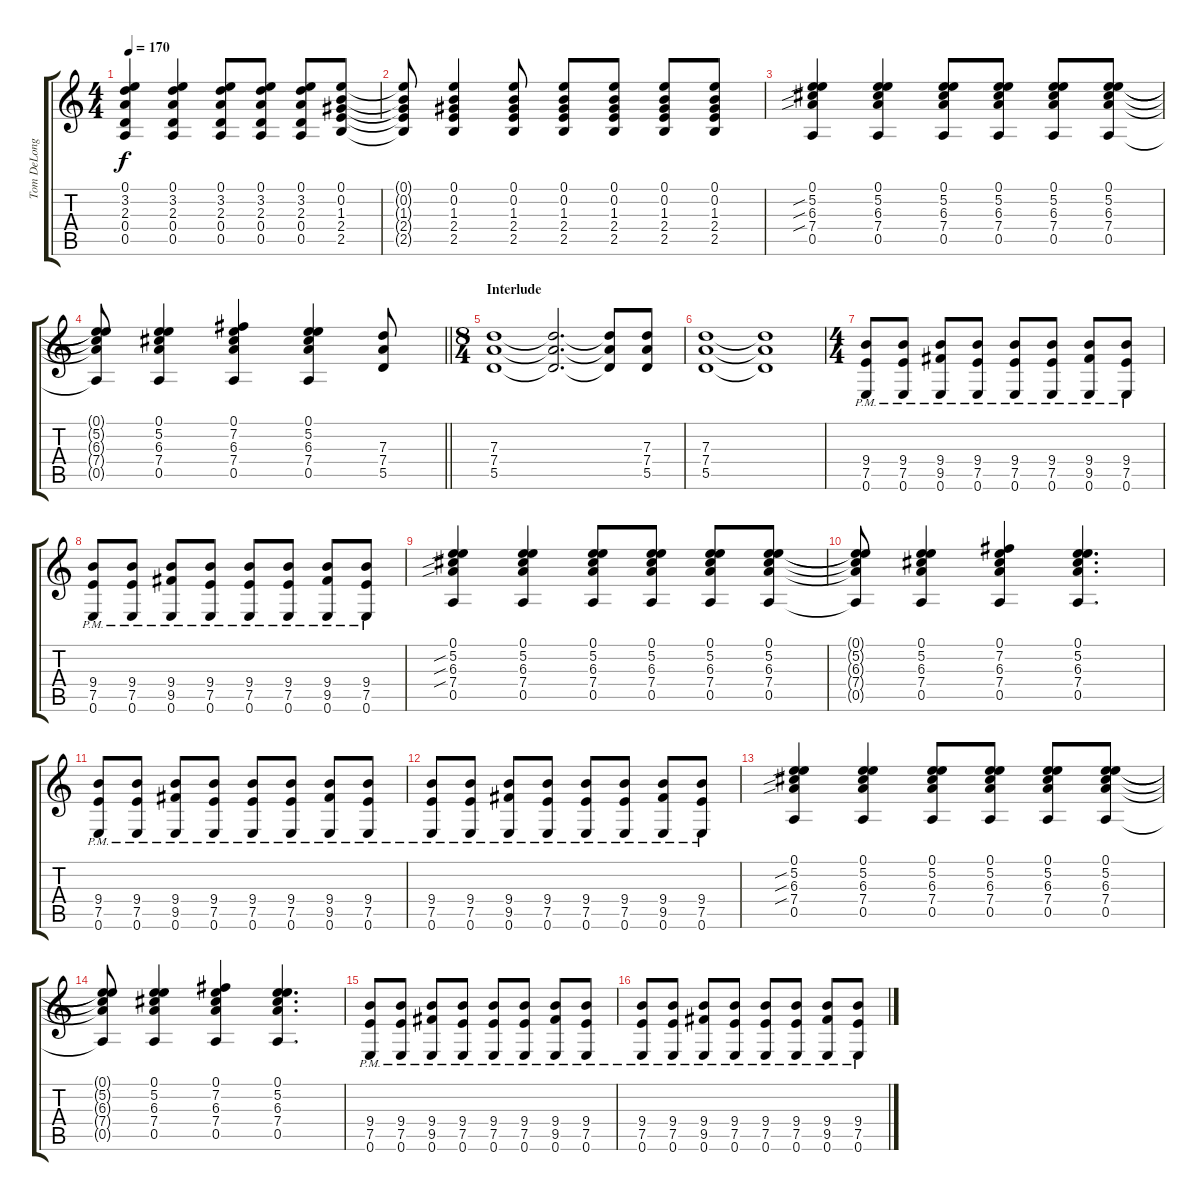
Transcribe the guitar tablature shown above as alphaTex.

\track ("Tom DeLonge" "Tom DeLong") {instrument distortionguitar}
\staff {score tabs}
\tuning (E4 B3 G3 D3 A2 E2) {hide}
\ts (4 4)
\tempo 170
\clef g2
\ks c
(0.1 3.2 2.3 0.4 0.5).4{dy f} (0.1 3.2 2.3 0.4 0.5).4 (0.1 3.2 2.3 0.4 0.5).8 (0.1 3.2 2.3 0.4 0.5).8 (0.1 3.2 2.3 0.4 0.5).8 (0.1 0.2 1.3 2.4 2.5).8 |
(0.1{t} 0.2{t} 1.3{t} 2.4{t} 2.5{t}).8 (0.1 0.2 1.3 2.4 2.5).4 (0.1 0.2 1.3 2.4 2.5).8 (0.1 0.2 1.3 2.4 2.5).8 (0.1 0.2 1.3 2.4 2.5).8 (0.1 0.2 1.3 2.4 2.5).8 (0.1 0.2 1.3 2.4 2.5).8 |
(0.1 5.2{sib} 6.3{sib} 7.4{sib} 0.5).4 (0.1 5.2 6.3 7.4 0.5).4 (0.1 5.2 6.3 7.4 0.5).8 (0.1 5.2 6.3 7.4 0.5).8 (0.1 5.2 6.3 7.4 0.5).8 (0.1 5.2 6.3 7.4 0.5).8 |
\barLineRight lightlight
(0.1{t} 5.2{t} 6.3{t} 7.4{t} 0.5{t}).8 (0.1 5.2 6.3 7.4 0.5).4 (0.1 7.2 6.3 7.4 0.5).4 (0.1 5.2 6.3 7.4 0.5).4 (7.3 7.4 5.5).8 |
\ts (8 4)
\section ("" "Interlude")
(7.3 7.4 5.5).1 (7.3{t} 7.4{t} 5.5{t}).2{d} (7.3{t} 7.4{t} 5.5{t}).8 (7.3 7.4 5.5).8 |
(7.3 7.4 5.5).1 (7.3{t} 7.4{t} 5.5{t}).1 |
\ts (4 4)
(9.4{pm} 7.5{pm} 0.6{pm}).8 (9.4{pm} 7.5{pm} 0.6{pm}).8 (9.4{pm} 9.5{pm} 0.6{pm}).8 (9.4{pm} 7.5{pm} 0.6{pm}).8 (9.4{pm} 7.5{pm} 0.6{pm}).8 (9.4{pm} 7.5{pm} 0.6{pm}).8 (9.4{pm} 9.5{pm} 0.6{pm}).8 (9.4{pm} 7.5{pm} 0.6{pm}).8 |
(9.4{pm} 7.5{pm} 0.6{pm}).8 (9.4{pm} 7.5{pm} 0.6{pm}).8 (9.4{pm} 9.5{pm} 0.6{pm}).8 (9.4{pm} 7.5{pm} 0.6{pm}).8 (9.4{pm} 7.5{pm} 0.6{pm}).8 (9.4{pm} 7.5{pm} 0.6{pm}).8 (9.4{pm} 9.5{pm} 0.6{pm}).8 (9.4{pm} 7.5{pm} 0.6{pm}).8 |
(0.1 5.2{sib} 6.3{sib} 7.4{sib} 0.5).4 (0.1 5.2 6.3 7.4 0.5).4 (0.1 5.2 6.3 7.4 0.5).8 (0.1 5.2 6.3 7.4 0.5).8 (0.1 5.2 6.3 7.4 0.5).8 (0.1 5.2 6.3 7.4 0.5).8 |
(0.1{t} 5.2{t} 6.3{t} 7.4{t} 0.5{t}).8 (0.1 5.2 6.3 7.4 0.5).4 (0.1 7.2 6.3 7.4 0.5).4 (0.1 5.2 6.3 7.4 0.5).4{d} |
(9.4{pm} 7.5{pm} 0.6{pm}).8 (9.4{pm} 7.5{pm} 0.6{pm}).8 (9.4{pm} 9.5{pm} 0.6{pm}).8 (9.4{pm} 7.5{pm} 0.6{pm}).8 (9.4{pm} 7.5{pm} 0.6{pm}).8 (9.4{pm} 7.5{pm} 0.6{pm}).8 (9.4{pm} 9.5{pm} 0.6{pm}).8 (9.4{pm} 7.5{pm} 0.6{pm}).8 |
(9.4{pm} 7.5{pm} 0.6{pm}).8 (9.4{pm} 7.5{pm} 0.6{pm}).8 (9.4{pm} 9.5{pm} 0.6{pm}).8 (9.4{pm} 7.5{pm} 0.6{pm}).8 (9.4{pm} 7.5{pm} 0.6{pm}).8 (9.4{pm} 7.5{pm} 0.6{pm}).8 (9.4{pm} 9.5{pm} 0.6{pm}).8 (9.4{pm} 7.5{pm} 0.6{pm}).8 |
(0.1 5.2{sib} 6.3{sib} 7.4{sib} 0.5).4 (0.1 5.2 6.3 7.4 0.5).4 (0.1 5.2 6.3 7.4 0.5).8 (0.1 5.2 6.3 7.4 0.5).8 (0.1 5.2 6.3 7.4 0.5).8 (0.1 5.2 6.3 7.4 0.5).8 |
(0.1{t} 5.2{t} 6.3{t} 7.4{t} 0.5{t}).8 (0.1 5.2 6.3 7.4 0.5).4 (0.1 7.2 6.3 7.4 0.5).4 (0.1 5.2 6.3 7.4 0.5).4{d} |
(9.4{pm} 7.5{pm} 0.6{pm}).8 (9.4{pm} 7.5{pm} 0.6{pm}).8 (9.4{pm} 9.5{pm} 0.6{pm}).8 (9.4{pm} 7.5{pm} 0.6{pm}).8 (9.4{pm} 7.5{pm} 0.6{pm}).8 (9.4{pm} 7.5{pm} 0.6{pm}).8 (9.4{pm} 9.5{pm} 0.6{pm}).8 (9.4{pm} 7.5{pm} 0.6{pm}).8 |
(9.4{pm} 7.5{pm} 0.6{pm}).8 (9.4{pm} 7.5{pm} 0.6{pm}).8 (9.4{pm} 9.5{pm} 0.6{pm}).8 (9.4{pm} 7.5{pm} 0.6{pm}).8 (9.4{pm} 7.5{pm} 0.6{pm}).8 (9.4{pm} 7.5{pm} 0.6{pm}).8 (9.4{pm} 9.5{pm} 0.6{pm}).8 (9.4{pm} 7.5{pm} 0.6{pm}).8
